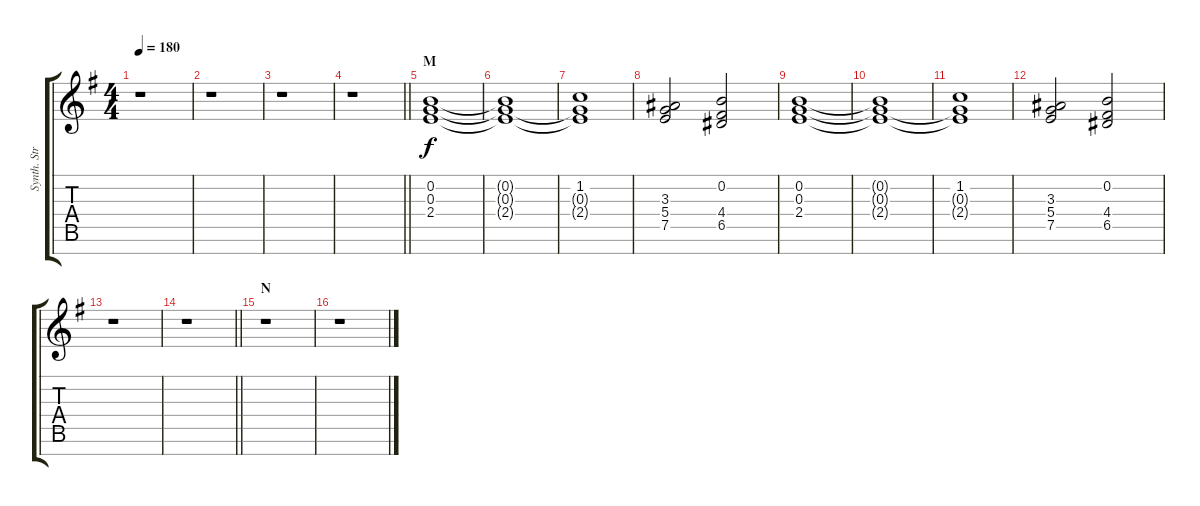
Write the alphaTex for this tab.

\track ("Synth. Strings" "Synth. Str") {instrument stringensemble1}
\staff {score tabs}
\tuning (E5 B4 G4 D4 A3 E3 B2) {hide}
\ts (4 4)
\tempo 180
\clef g2
\ks g
r.1{dy f} |
r.1 |
r.1 |
\barLineRight lightlight
r.1 |
\section ("" "M")
(0.2 0.3 2.4).1 |
(0.2{t} 0.3{t} 2.4{t}).1 |
(1.2 0.3{t} 2.4{t}).1 |
(3.3 5.4 7.5).2 (0.2 4.4 6.5).2 |
(0.2 0.3 2.4).1 |
(0.2{t} 0.3{t} 2.4{t}).1 |
(1.2 0.3{t} 2.4{t}).1 |
(3.3 5.4 7.5).2 (0.2 4.4 6.5).2 |
r.1 |
\barLineRight lightlight
r.1 |
\section ("" "N")
r.1 |
r.1
